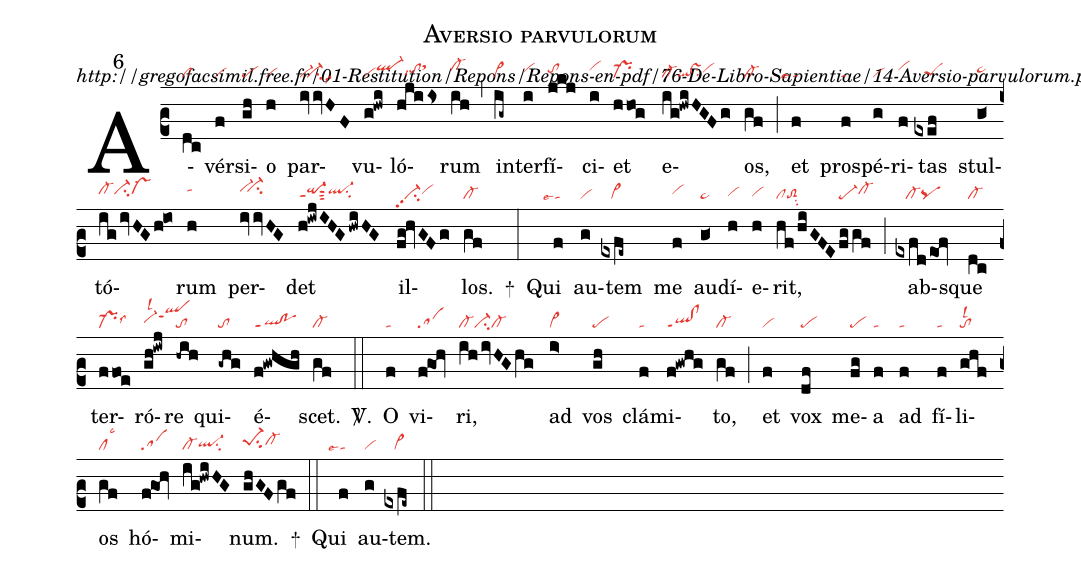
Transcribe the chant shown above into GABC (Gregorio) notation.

name: Aversio parvulorum;
commentary: http://gregofacsimil.free.fr/01-Restitution/Repons/Repons-en-pdf/76-De-Libro-Sapientiae/14-Aversio-parvulorum.pdf;
mode: 6;
nabc-lines: 1;
%%
(c2)
A(dc|cl)vér(f|vi)si(gh|pe)o(h|vi)
par(ivivHF|vi-``ci-lss9)vu(g!hwi|viql-hi)ló(hjiis|//tohhlsi7sthj)rum(ih|cl-hi) (,)
in(ig~|vi>)ter(i|vihh)fí(jkj|tohh)ci(i|vihi)et(hhog|pr-) e(ig!hwiHGFg|cl-ql!vssu2vihh)os,(gf|cl-) (;)
et(f|```talse4) pro(f|ta)spé(g|vi)ri(f|vihi)tas(exef|///peShg) stul(g<|ta>hh)tó(ig/ivHGh!io|cl-hhci-hhvs-hh)rum(h|tahi) per(ivivHG|vi-hi``ci-hi)det(h!iwjIHGhwiHG|qi-hhppt1sut3ql-hhsu2) il(fg!hvGFg|vi-pp2su2vihh)los.(gf|cl-) +(:)
Qui(f|```talse4) au(g|vi)tem(exfe~|///vi>) me(f|vihh) au(g<|ta>)dí(h|vihg)e(h|vihg)rit,(hf/hiGFE|cltoS2su2|fggf|pe-cl-hh) (;)
ab(exfdeOf|///cl-pq)sque(dc|cl-) ter(ffoe|pr-lss6)ró(gh!iwj|vi-hhlsl2qlhjppt1)re(-hih|to) qui(-ghg|to)é(f!gwhgh|ql!poppt1)scet.(gf|cl-) <sp>V/</sp>.(::)
O(f|ta) vi(fgOh|sa)ri,(ih/ivHGhg|cl-ci-cl-) ad(i>|vi>) vos(gh|pe) clá(f|ta)mi(f!gwhg|ql!clppt1)to,(gf|cl-) (;)
et(f|vi) vox(df|pe) me(fg|pe)a(f|ta) ad(f|ta) fí(f|ta)li(ghf|tolsl2)os(gf|cllsc3) hó(fgOh|sa)mi(ig!hwiHG|cl-ql-hgsu2)num.(ghGFgf|pe-1hhsu2cl-hh) +(::)
Qui(f|```talse4) au(g|vi)tem.(exfe~|///vi>) (::)
